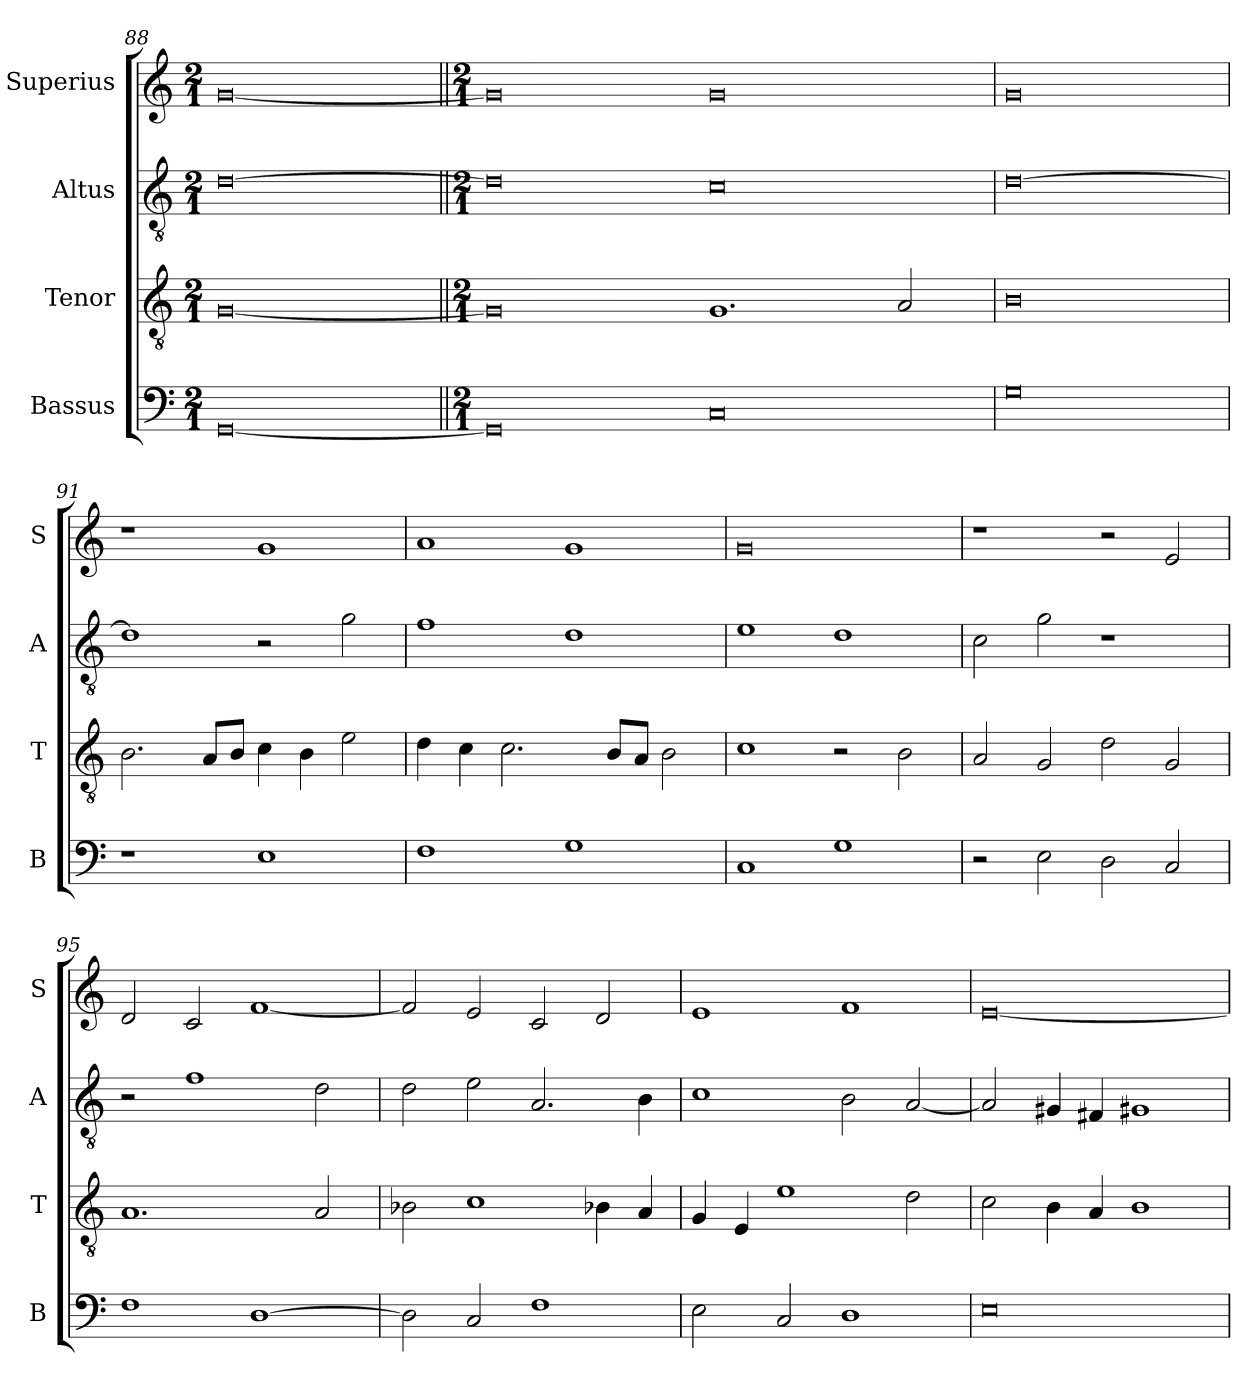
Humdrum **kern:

**kern	**kern	**kern	**kern
*part4	*part3	*part2	*part1
*staff4	*staff3	*staff2	*staff1
*I"Bassus	*I"Tenor	*I"Altus	*I"Superius
*I'B	*I'T	*I'A	*I'S
*clefF4	*clefGv2	*clefGv2	*clefG2
*k[]	*k[]	*k[]	*k[]
*C:	*C:	*C:	*C:
*M2/1	*M2/1	*M2/1	*M2/1
=88	=88	=88	=88
[0GG	[0G	[0d	[0g
=89||	=89||	=89||	=89||
*M2/1	*M2/1	*M2/1	*M2/1
0GG]	0G]	0d]	0g]
0C	1.G	0c	0g
.	2A	.	.
=90	=90	=90	=90
0G	0B	[0d	0g
=91	=91	=91	=91
1r	2.B	1d]	1r
.	8AL	.	.
.	8BJ	.	.
1E	4c	2r	1g
.	4B	.	.
.	2e	2g	.
=92	=92	=92	=92
1F	4d	1f	1a
.	4c	.	.
.	2.c	.	.
1G	.	1d	1g
.	8BL	.	.
.	8AJ	.	.
.	2B	.	.
=93	=93	=93	=93
1C	1c	1e	0g
1G	2r	1d	.
.	2B	.	.
=94	=94	=94	=94
2r	2A	2c	1r
2E	2G	2g	.
2D	2d	1r	2r
2C	2G	.	2e
=95	=95	=95	=95
1F	1.A	2r	2d
.	.	1f	2c
[1D	.	.	[1f
.	2A	2d	.
=96	=96	=96	=96
2D]	2B-X	2d	2f]
2C	1c	2e	2e
1F	.	2.A	2c
.	4B-X	.	2d
.	4A	4B	.
=97	=97	=97	=97
2E	4G	1c	1e
.	4E	.	.
2C	1e	.	.
1D	.	2B	1f
.	2d	[2A	.
=98	=98	=98	=98
0E	2c	2A]	[0e
.	4B	4G#X	.
.	4A	4F#X	.
.	1B	1G#X	.
=	=	=	=
*-	*-	*-	*-
